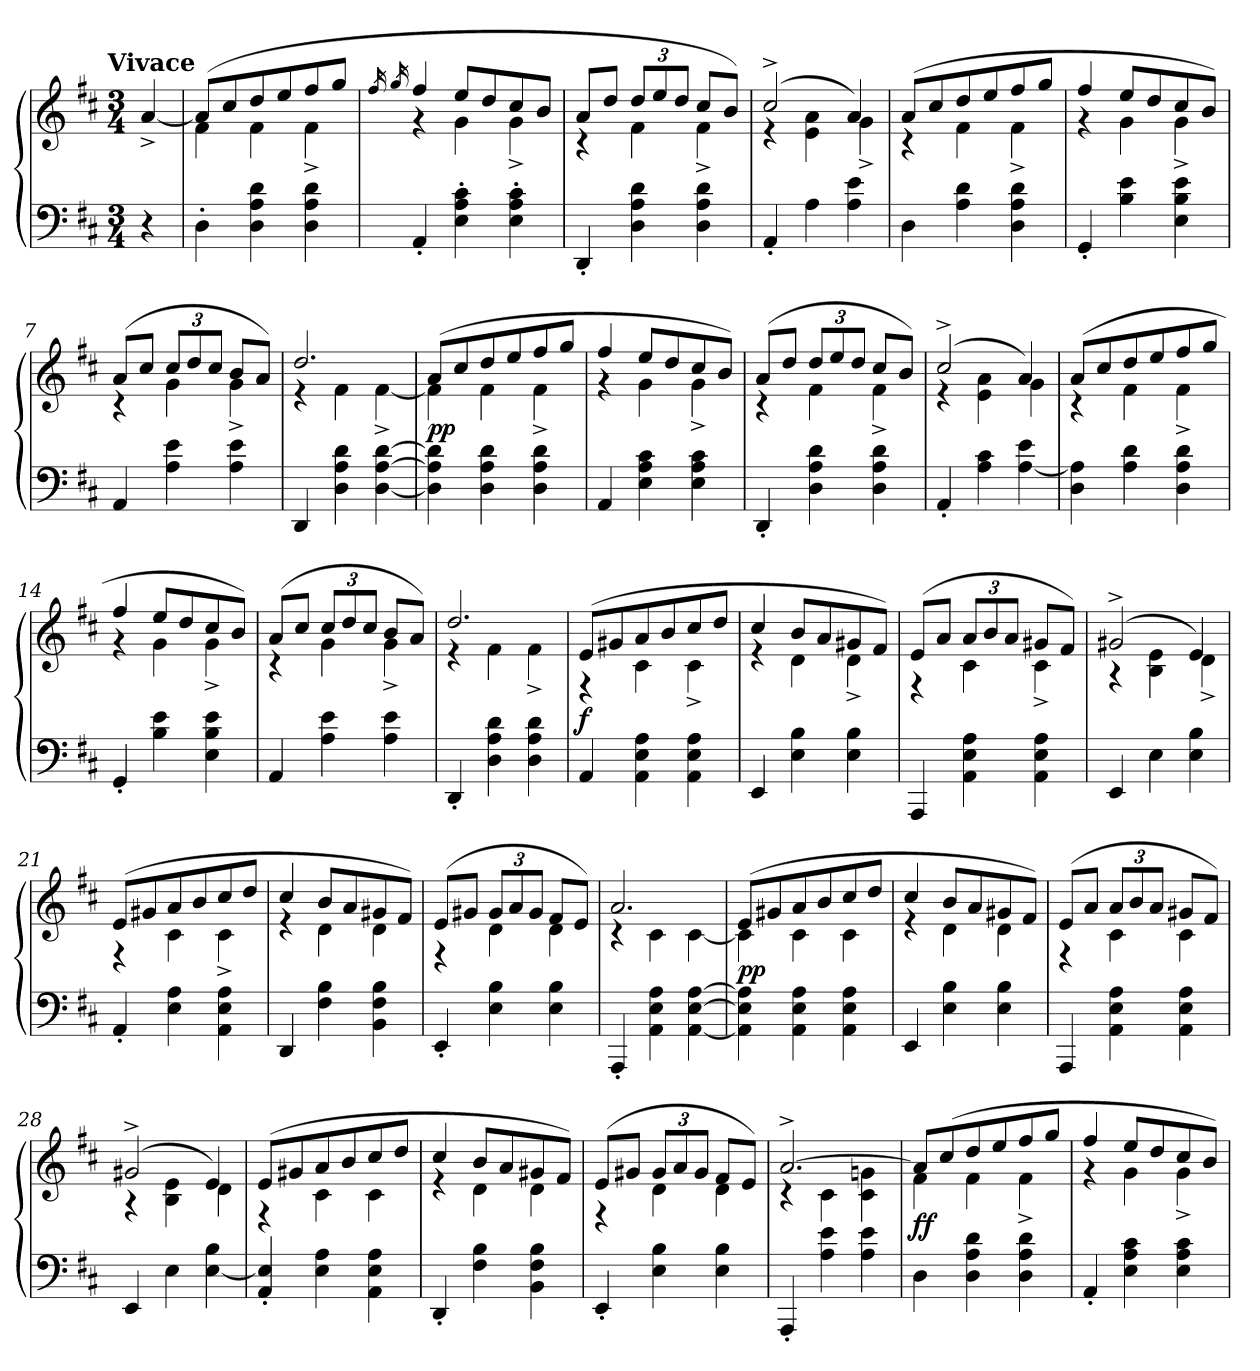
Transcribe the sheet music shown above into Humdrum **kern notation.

**kern	**kern	**dynam
*part1	*part1	*part1
*staff2	*staff1	*staff1/2
*clefF4	*clefG2	*
*k[f#c#]	*k[f#c#]	*
*D:	*D:	*
!!LO:TX:omd:t=Vivace
*M3/4	*M3/4	*
*MM144	*MM144	*
=	=	=
4r	[4a^/	.
=1	=1	=1
*	*^	*
4D'\	(8a/L]	4f#\	.
.	8cc#/	.	.
4D\ 4A\ 4d\	8dd/	4f#\	.
.	8ee/	.	.
4D\ 4A\ 4d\	8ff#/	4f#^\	.
.	8gg/J	.	.
=2	=2	=2	=2
.	16qff#	.	.
.	16qgg	.	.
4AA'/	4ff#/	4rg	.
4E'\ 4A'\ 4c#'\	8ee/L	4g\	.
.	8dd/	.	.
4E'\ 4A'\ 4c#'\	8cc#/	4g^\	.
.	8b/J	.	.
=3	=3	=3	=3
4DD'/	8a/L	4rc	.
.	8dd/J	.	.
*	*Xbrackettup	*	*
4D\ 4A\ 4d\	12dd/L	4f#\	.
.	12ee/	.	.
.	12dd/J	.	.
4D\ 4A\ 4d\	8cc#/L	4f#^\	.
.	8b/J)	.	.
=4	=4	=4	=4
4AA'/	(2cc#^/	4re	.
4A\	.	4e\ 4a\	.
4A\ 4e\	4a/)	4g^\	.
=5	=5	=5	=5
4D\	(8a/L	4rc	.
.	8cc#/	.	.
4A\ 4d\	8dd/	4f#\	.
.	8ee/	.	.
4D\ 4A\ 4d\	8ff#/	4f#^\	.
.	8gg/J	.	.
=6	=6	=6	=6
4GG'/	4ff#/	4rg	.
4B\ 4e\	8ee/L	4g\	.
.	8dd/	.	.
4E\ 4B\ 4e\	8cc#/	4g^\	.
.	8b/J)	.	.
=7	=7	=7	=7
4AA/	(8a/L	4rc	.
.	8cc#/J	.	.
4A\ 4e\	12cc#/L	4g\	.
.	12dd/	.	.
.	12cc#/J	.	.
4A\ 4e\	8b/L	4g^\	.
.	8a/J)	.	.
=8	=8	=8	=8
4DD/	2.dd/	4re	.
4D\ 4A\ 4d\	.	4f#\	.
[4D\ [4A\ [4d\	.	[4f#^\	.
=9	=9	=9	=9
4D]\ 4A]\ 4d]\	(8a/L	4f#\]	pp
.	8cc#/	.	.
4D\ 4A\ 4d\	8dd/	4f#\	.
.	8ee/	.	.
4D\ 4A\ 4d\	8ff#/	4f#^\	.
.	8gg/J	.	.
=10	=10	=10	=10
4AA/	4ff#/	4rg	.
4E\ 4A\ 4c#\	8ee/L	4g\	.
.	8dd/	.	.
4E\ 4A\ 4c#\	8cc#/	4g^\	.
.	8b/J)	.	.
=11	=11	=11	=11
4DD'/	(8a/L	4rc	.
.	8dd/J	.	.
4D\ 4A\ 4d\	12dd/L	4f#\	.
.	12ee/	.	.
.	12dd/J	.	.
4D\ 4A\ 4d\	8cc#/L	4f#^\	.
.	8b/J)	.	.
=12	=12	=12	=12
4AA'/	(2cc#^/	4re	.
4A\ 4c#\	.	4e\ 4a\	.
[4A\ 4e\	4a/)	4g\	.
=13	=13	=13	=13
4D\ 4A]\	(8a/L	4rc	.
.	8cc#/	.	.
4A\ 4d\	8dd/	4f#\	.
.	8ee/	.	.
4D\ 4A\ 4d\	8ff#/	4f#^\	.
.	8gg/J	.	.
=14	=14	=14	=14
4GG'/	4ff#/	4rg	.
4B\ 4e\	8ee/L	4g\	.
.	8dd/	.	.
4E\ 4B\ 4e\	8cc#/	4g^\	.
.	8b/J)	.	.
=15	=15	=15	=15
4AA/	(8a/L	4rc	.
.	8cc#/J	.	.
4A\ 4e\	12cc#/L	4g\	.
.	12dd/	.	.
.	12cc#/J	.	.
4A\ 4e\	8b/L	4g^\	.
.	8a/J)	.	.
=16	=16	=16	=16
4DD'/	2.dd/	4re	.
4D\ 4A\ 4d\	.	4f#\	.
4D\ 4A\ 4d\	.	4f#^\	.
=17	=17	=17	=17
4AA/	(8e/L	4rF	f
.	8g#X/	.	.
4AA\ 4E\ 4A\	8a/	4c#\	.
.	8b/	.	.
4AA\ 4E\ 4A\	8cc#/	4c#^\	.
.	8dd/J	.	.
=18	=18	=18	=18
4EE/	4cc#/	4re	.
4E\ 4B\	8b/L	4d\	.
.	8a/	.	.
4E\ 4B\	8g#X/	4d^\	.
.	8f#/J)	.	.
=19	=19	=19	=19
4AAA/	(8e/L	4rF	.
.	8a/J	.	.
4AA\ 4E\ 4A\	12a/L	4c#\	.
.	12b/	.	.
.	12a/J	.	.
4AA\ 4E\ 4A\	8g#X/L	4c#^\	.
.	8f#/J)	.	.
=20	=20	=20	=20
4EE/	(2g#X^/	4rA	.
4E\	.	4B\ 4e\	.
4E\ 4B\	4e/)	4d^\	.
=21	=21	=21	=21
4AA'/	(8e/L	4rF	.
.	8g#X/	.	.
4E\ 4A\	8a/	4c#\	.
.	8b/	.	.
4AA\ 4E\ 4A\	8cc#/	4c#^\	.
.	8dd/J	.	.
=22	=22	=22	=22
4DD/	4cc#/	4re	.
4F#\ 4B\	8b/L	4d\	.
.	8a/	.	.
4BB\ 4F#\ 4B\	8g#X/	4d\	.
.	8f#/J)	.	.
=23	=23	=23	=23
4EE'/	(8e/L	4rF	.
.	8g#X/J	.	.
4E\ 4B\	12g#/L	4d\	.
.	12a/	.	.
.	12g#/J	.	.
4E\ 4B\	8f#/L	4d\	.
.	8e/J)	.	.
=24	=24	=24	=24
4AAA'/	2.a/	4rc	.
4AA\ 4E\ 4A\	.	4c#\	.
[4AA\ [4E\ [4A\	.	[4c#\	.
=25	=25	=25	=25
4AA]\ 4E]\ 4A]\	(8e/L	4c#\]	pp
.	8g#X/	.	.
4AA\ 4E\ 4A\	8a/	4c#\	.
.	8b/	.	.
4AA\ 4E\ 4A\	8cc#/	4c#\	.
.	8dd/J	.	.
=26	=26	=26	=26
4EE/	4cc#/	4re	.
4E\ 4B\	8b/L	4d\	.
.	8a/	.	.
4E\ 4B\	8g#X/	4d\	.
.	8f#/J)	.	.
=27	=27	=27	=27
4AAA/	(8e/L	4rF	.
.	8a/J	.	.
4AA\ 4E\ 4A\	12a/L	4c#\	.
.	12b/	.	.
.	12a/J	.	.
4AA\ 4E\ 4A\	8g#X/L	4c#\	.
.	8f#/J)	.	.
=28	=28	=28	=28
4EE/	(2g#X^/	4rA	.
4E\	.	4B\ 4e\	.
[4E\ 4B\	4e/)	4d\	.
=29	=29	=29	=29
4AA'/ 4E]'/	(8e/L	4rF	.
.	8g#X/	.	.
4E\ 4A\	8a/	4c#\	.
.	8b/	.	.
4AA\ 4E\ 4A\	8cc#/	4c#\	.
.	8dd/J	.	.
=30	=30	=30	=30
4DD'/	4cc#/	4re	.
4F#\ 4B\	8b/L	4d\	.
.	8a/	.	.
4BB\ 4F#\ 4B\	8g#X/	4d\	.
.	8f#/J)	.	.
=31	=31	=31	=31
4EE'/	(8e/L	4rF	.
.	8g#X/J	.	.
4E\ 4B\	12g#/L	4d\	.
.	12a/	.	.
.	12g#/J	.	.
4E\ 4B\	8f#/L	4d\	.
.	8e/J)	.	.
=32	=32	=32	=32
4AAA'/	[2.a^/	4rc	.
4A\ 4e\	.	4c#\	.
4A\ 4e\	.	4c#\ 4gn\	.
=33	=33	=33	=33
4D\	8a/L]	4f#\	ff
.	(8cc#/	.	.
4D\ 4A\ 4d\	8dd/	4f#\	.
.	8ee/	.	.
4D\ 4A\ 4d\	8ff#/	4f#^\	.
.	8gg/J	.	.
=34	=34	=34	=34
4AA'/	4ff#/	4rg	.
4E\ 4A\ 4c#\	8ee/L	4g\	.
.	8dd/	.	.
4E\ 4A\ 4c#\	8cc#/	4g^\	.
.	8b/J)	.	.
*	*v	*v	*
=	=	=
*-	*-	*-
